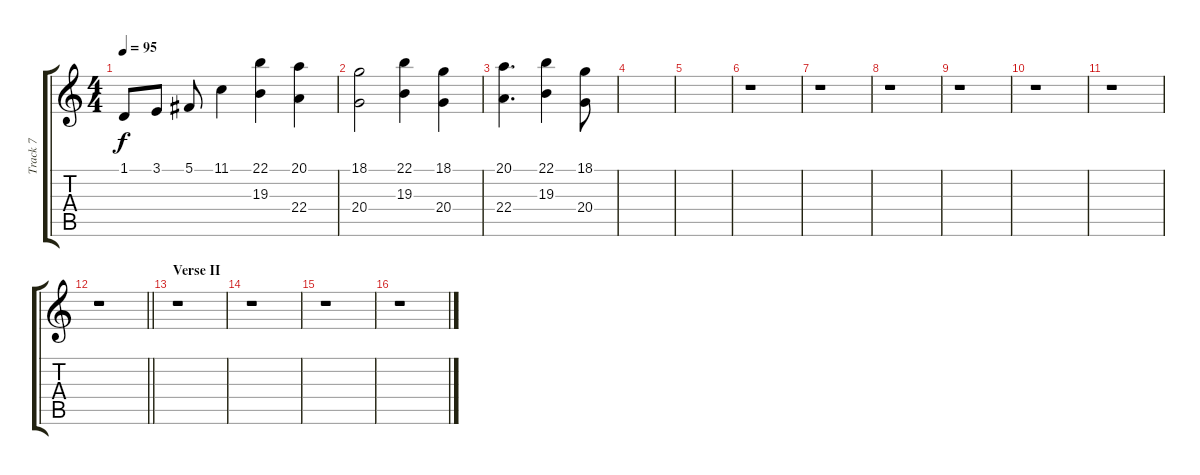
\track ("Track 7" "Track 7") {instrument brightacousticpiano}
\staff {score tabs}
\tuning (Db4 Ab3 E3 B2 Gb2 B1) {hide}
\ts (4 4)
\tempo 95
\clef g2
\ks c
1.1.8{dy f} 3.1.8 5.1.8 11.1.4 (22.1 19.3).4 (20.1 22.4).4 |
(18.1 20.4).2 (22.1 19.3).4 (18.1 20.4).4 |
(20.1 22.4).4{d} (22.1 19.3).4 (18.1 20.4).8 |
|
|
r.1 |
r.1 |
r.1 |
r.1 |
r.1 |
r.1 |
\barLineRight lightlight
r.1 |
\section ("" "Verse II")
r.1 |
r.1 |
r.1 |
r.1
